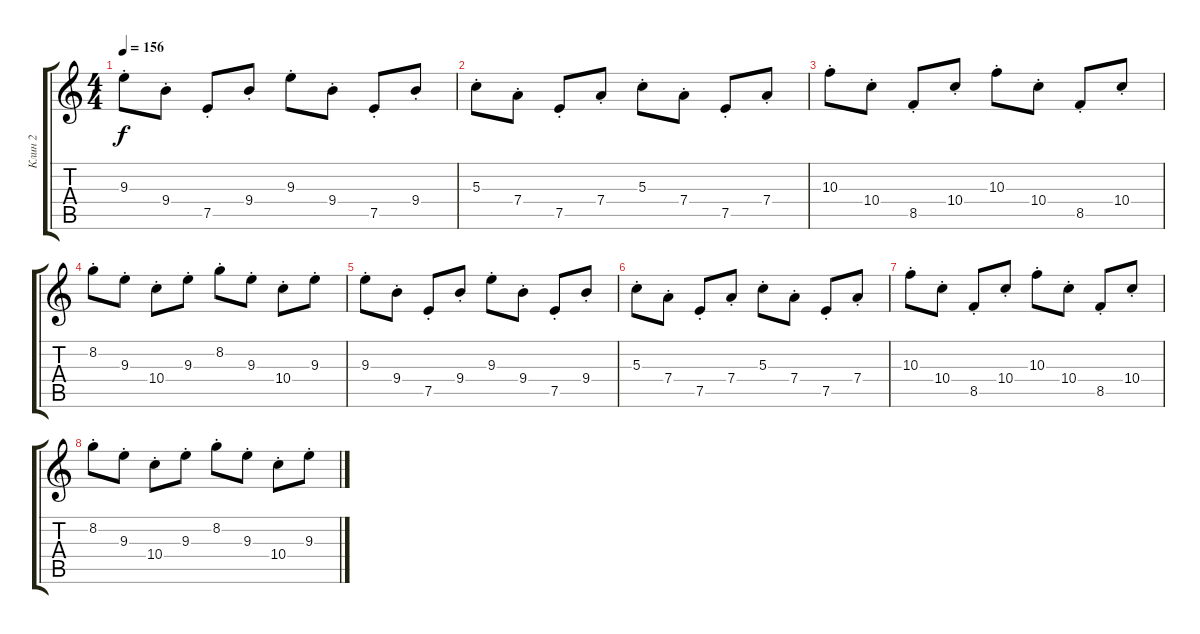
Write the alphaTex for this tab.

\track ("Клин 2" "Клин 2") {instrument electricguitarclean}
\staff {score tabs}
\tuning (E4 B3 G3 D3 A2 E2) {hide}
\ts (4 4)
\tempo 156
\clef g2
\ks c
9.3{st}.8{dy f} 9.4{st}.8 7.5{st}.8 9.4{st}.8 9.3{st}.8 9.4{st}.8 7.5{st}.8 9.4{st}.8 |
5.3{st}.8 7.4{st}.8 7.5{st}.8 7.4{st}.8 5.3{st}.8 7.4{st}.8 7.5{st}.8 7.4{st}.8 |
10.3{st}.8 10.4{st}.8 8.5{st}.8 10.4{st}.8 10.3{st}.8 10.4{st}.8 8.5{st}.8 10.4{st}.8 |
8.2{st}.8{volume 0} 9.3{st}.8 10.4{st}.8 9.3{st}.8 8.2{st}.8 9.3{st}.8 10.4{st}.8 9.3{st}.8 |
9.3{st}.8 9.4{st}.8 7.5{st}.8 9.4{st}.8 9.3{st}.8 9.4{st}.8 7.5{st}.8 9.4{st}.8 |
5.3{st}.8 7.4{st}.8 7.5{st}.8 7.4{st}.8 5.3{st}.8 7.4{st}.8 7.5{st}.8 7.4{st}.8 |
10.3{st}.8 10.4{st}.8 8.5{st}.8 10.4{st}.8 10.3{st}.8 10.4{st}.8 8.5{st}.8 10.4{st}.8 |
8.2{st}.8{volume 0} 9.3{st}.8 10.4{st}.8 9.3{st}.8 8.2{st}.8 9.3{st}.8 10.4{st}.8 9.3{st}.8
